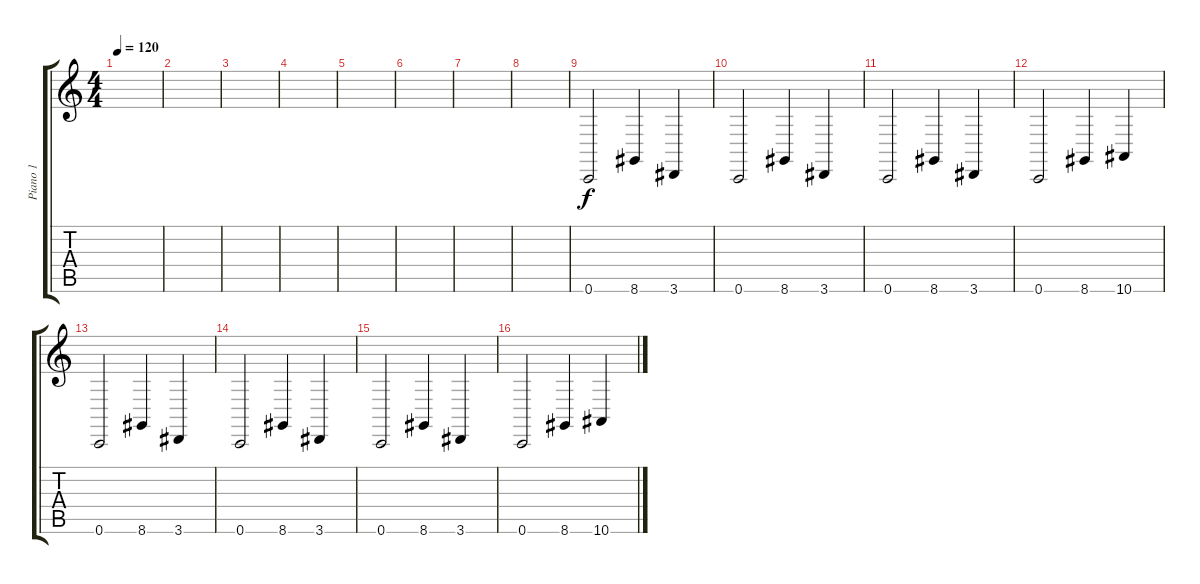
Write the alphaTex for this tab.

\track ("Piano 1" "Piano 1") {instrument acousticgrandpiano}
\staff {score tabs}
\tuning (D4 A3 F3 C3 G2 C2) {hide}
\ts (4 4)
\tempo 120
\clef g2
\ks c
|
|
|
|
|
|
|
|
0.6.2 8.6.4 3.6.4 |
0.6.2 8.6.4 3.6.4 |
0.6.2 8.6.4 3.6.4 |
0.6.2 8.6.4 10.6.4 |
0.6.2 8.6.4 3.6.4 |
0.6.2 8.6.4 3.6.4 |
0.6.2 8.6.4 3.6.4 |
0.6.2 8.6.4 10.6.4
